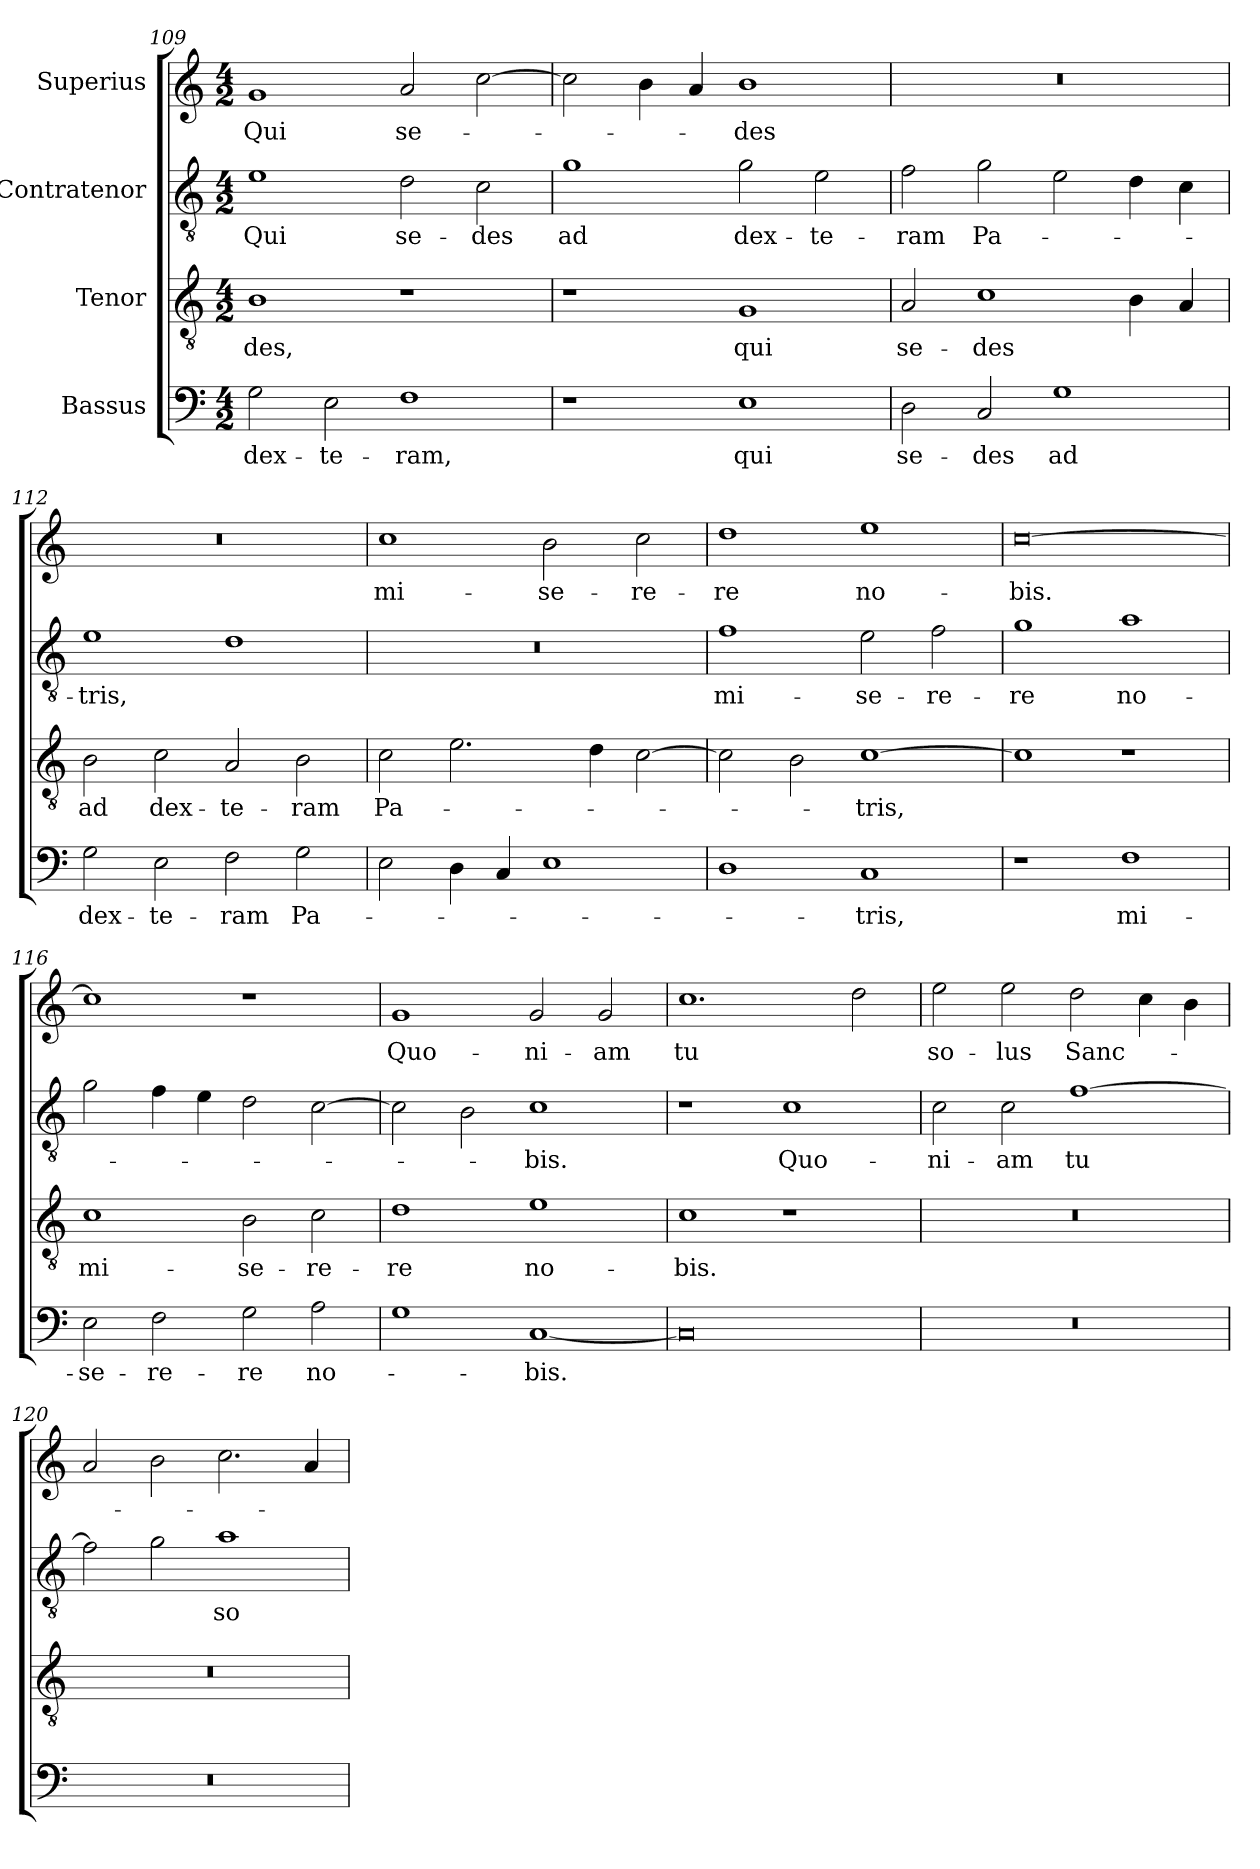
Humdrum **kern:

**kern	**text	**kern	**text	**kern	**text	**kern	**text
*part4	*part4	*part3	*part3	*part2	*part2	*part1	*part1
*staff4	*staff4	*staff3	*staff3	*staff2	*staff2	*staff1	*staff1
*I"Bassus	*	*I"Tenor	*	*I"Contratenor	*	*I"Superius	*
*clefF4	*	*clefGv2	*	*clefGv2	*	*clefG2	*
*k[]	*	*k[]	*	*k[]	*	*k[]	*
*M4/2	*	*M4/2	*	*M4/2	*	*M4/2	*
=109	=109	=109	=109	=109	=109	=109	=109
2G\	dex-	1B\	-des,	1e\	Qui	1g/	Qui
2E\	-te-	.	.	.	.	.	.
1F\	-ram,	1r	.	2d\	se-	2a/	se-
.	.	.	.	2c\	-des	[2cc\	.
=110	=110	=110	=110	=110	=110	=110	=110
1r	.	1r	.	1g\	ad	2cc\]	.
.	.	.	.	.	.	4b\	.
.	.	.	.	.	.	4a/	.
1E\	qui	1G/	qui	2g\	dex-	1b\	-des
.	.	.	.	2e\	-te-	.	.
=111	=111	=111	=111	=111	=111	=111	=111
2D\	se-	2A/	se-	2f\	-ram	0r	.
2C/	-des	1c\	-des	2g\	Pa-	.	.
1G\	ad	.	.	2e\	.	.	.
.	.	4B\	.	4d\	.	.	.
.	.	4A/	.	4c\	.	.	.
=112	=112	=112	=112	=112	=112	=112	=112
2G\	dex-	2B\	ad	1e\	-tris,	0r	.
2E\	-te-	2c\	dex-	.	.	.	.
2F\	-ram	2A/	-te-	1d\	.	.	.
2G\	Pa-	2B\	-ram	.	.	.	.
=113	=113	=113	=113	=113	=113	=113	=113
2E\	.	2c\	Pa-	0r	.	1cc\	mi-
4D\	.	2.e\	.	.	.	.	.
4C/	.	.	.	.	.	.	.
1E\	.	.	.	.	.	2b\	-se-
.	.	4d\	.	.	.	.	.
.	.	[2c\	.	.	.	2cc\	-re-
=114	=114	=114	=114	=114	=114	=114	=114
1D\	.	2c\]	.	1f\	mi-	1dd\	-re
.	.	2B\	.	.	.	.	.
1C/	-tris,	[1c\	-tris,	2e\	-se-	1ee\	no-
.	.	.	.	2f\	-re-	.	.
=115	=115	=115	=115	=115	=115	=115	=115
1r	.	1c\]	.	1g\	-re	[0cc\	-bis.
1F\	mi-	1r	.	1a\	no-	.	.
=116	=116	=116	=116	=116	=116	=116	=116
2E\	-se-	1c\	mi-	2g\	.	1cc\]	.
2F\	-re-	.	.	4f\	.	.	.
.	.	.	.	4e\	.	.	.
2G\	-re	2B\	-se-	2d\	.	1r	.
2A\	no-	2c\	-re-	[2c\	.	.	.
=117	=117	=117	=117	=117	=117	=117	=117
1G\	.	1d\	-re	2c\]	.	1g/	Quo-
.	.	.	.	2B\	.	.	.
[1C/	-bis.	1e\	no-	1c\	-bis.	2g/	-ni-
.	.	.	.	.	.	2g/	-am
=118	=118	=118	=118	=118	=118	=118	=118
0C/]	.	1c\	-bis.	1r	.	1.cc\	tu
.	.	1r	.	1c\	Quo-	.	.
.	.	.	.	.	.	2dd\	.
=119	=119	=119	=119	=119	=119	=119	=119
0r	.	0r	.	2c\	-ni-	2ee\	so-
.	.	.	.	2c\	-am	2ee\	-lus
.	.	.	.	[1f\	tu	2dd\	Sanc-
.	.	.	.	.	.	4cc\	.
.	.	.	.	.	.	4b\	.
=120	=120	=120	=120	=120	=120	=120	=120
0r	.	0r	.	2f\]	.	2a/	.
.	.	.	.	2g\	.	2b\	.
.	.	.	.	1a\	so-	2.cc\	.
.	.	.	.	.	.	4a/	.
=	=	=	=	=	=	=	=
*-	*-	*-	*-	*-	*-	*-	*-
